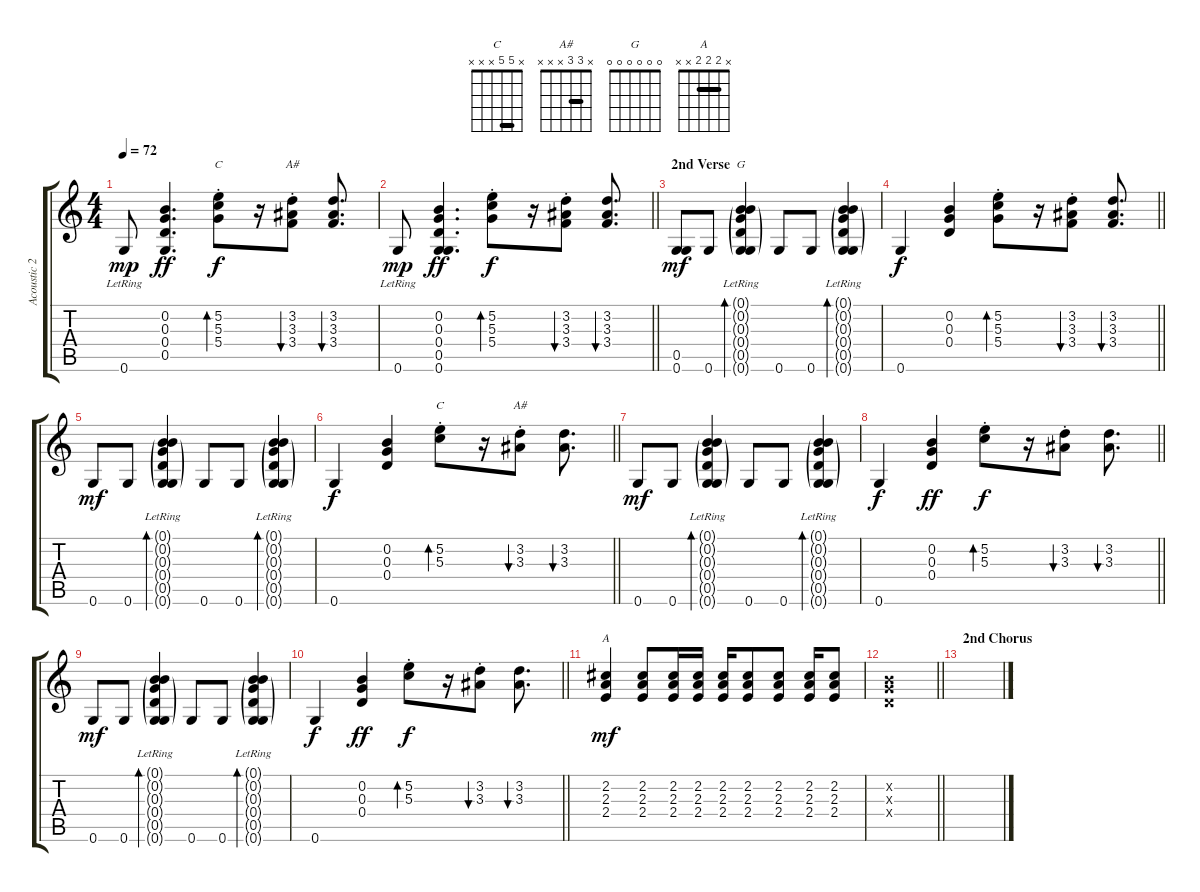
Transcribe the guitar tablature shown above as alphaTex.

\track ("Acoustic 2 (open G tuning)" "Acoustic 2") {instrument acousticguitarsteel}
\staff {score tabs}
\tuning (B3 B3 G3 D3 G2 G2) {hide}
\chord ("C" x 5 5 5 x x) {barre 5}
\chord ("A#" x 3 3 3 x x) {barre 3}
\chord ("G" 0 0 0 0 0 0)
\chord ("C" x 5 5 x x x) {barre 5}
\chord ("A#" x 3 3 x x x) {barre 3}
\chord ("A" x 2 2 2 x x) {barre 2}
\ts (4 4)
\tempo 72
\clef g2
\ks c
0.6{lr}.8{dy mp} (0.2 0.3 0.4 0.5).4{d dy ff} (5.2{st} 5.3{st} 5.4{st}).8{bd 240 ch "C" dy f} r.16 (3.2{st} 3.3{st} 3.4{st}).8{bu 240 ch "A#"} (3.2 3.3 3.4).8{d bu 240} |
\barLineRight lightlight
0.6{lr}.8{dy mp} (0.2 0.3 0.4 0.5 0.6).4{d dy ff} (5.2{st} 5.3{st} 5.4{st}).8{bd 60 dy f} r.16 (3.2{st} 3.3{st} 3.4{st}).8{bu 240} (3.2 3.3 3.4).8{d bu 240} |
\section ("" "2nd Verse")
(0.5 0.6).8{dy mf} 0.6.8 (0.1{g lr} 0.2{g lr} 0.3{g lr} 0.4{g lr} 0.5{g lr} 0.6{g lr}).4{bd 30 ch "G"} 0.6.8 0.6.8 (0.1{g lr} 0.2{g lr} 0.3{g lr} 0.4{g lr} 0.5{g lr} 0.6{g}).4{bd 30} |
\barLineRight lightlight
0.6.4{dy f} (0.2 0.3 0.4).4 (5.2{st} 5.3{st} 5.4).8{bd 60} r.16 (3.2{st} 3.3{st} 3.4).8{bu 60} (3.2 3.3 3.4).8{d bu 60} |
0.6.8{dy mf} 0.6.8 (0.1{g lr} 0.2{g lr} 0.3{g lr} 0.4{g lr} 0.5{g lr} 0.6{g lr}).4{bd 30} 0.6.8 0.6.8 (0.1{g lr} 0.2{g lr} 0.3{g lr} 0.4{g lr} 0.5{g lr} 0.6{g}).4{bd 30} |
\barLineRight lightlight
0.6.4{dy f} (0.2 0.3 0.4).4 (5.2{st} 5.3{st}).8{bd 60 ch "C"} r.16 (3.2{st} 3.3{st}).8{bu 60 ch "A#"} (3.2 3.3).8{d bu 60} |
0.6.8{dy mf} 0.6.8 (0.1{g lr} 0.2{g lr} 0.3{g lr} 0.4{g lr} 0.5{g lr} 0.6{g lr}).4{bd 30} 0.6.8 0.6.8 (0.1{g lr} 0.2{g lr} 0.3{g lr} 0.4{g lr} 0.5{g lr} 0.6{g}).4{bd 30} |
\barLineRight lightlight
0.6.4{dy f} (0.2 0.3 0.4).4{dy ff} (5.2{st} 5.3{st}).8{bd 60 dy f} r.16 (3.2{st} 3.3{st}).8{bu 60} (3.2 3.3).8{d bu 60} |
0.6.8{dy mf} 0.6.8 (0.1{g lr} 0.2{g lr} 0.3{g lr} 0.4{g lr} 0.5{g lr} 0.6{g lr}).4{bd 30} 0.6.8 0.6.8 (0.1{g lr} 0.2{g lr} 0.3{g lr} 0.4{g lr} 0.5{g lr} 0.6{g}).4{bd 30} |
\barLineRight lightlight
0.6.4{dy f} (0.2 0.3 0.4).4{dy ff} (5.2{st} 5.3{st}).8{bd 60 dy f} r.16 (3.2{st} 3.3{st}).8{bu 60} (3.2 3.3).8{d bu 60} |
(2.2 2.3 2.4).4{ch "A" dy mf} (2.2 2.3 2.4).8 (2.2 2.3 2.4).16 (2.2 2.3 2.4).16 (2.2 2.3 2.4).16 (2.2 2.3 2.4).8 (2.2 2.3 2.4).8 (2.2 2.3 2.4).16 (2.2 2.3 2.4).8 |
\barLineRight lightlight
(0.2{x} 0.3{x} 0.4{x}).1 |
\section ("" "2nd Chorus")
